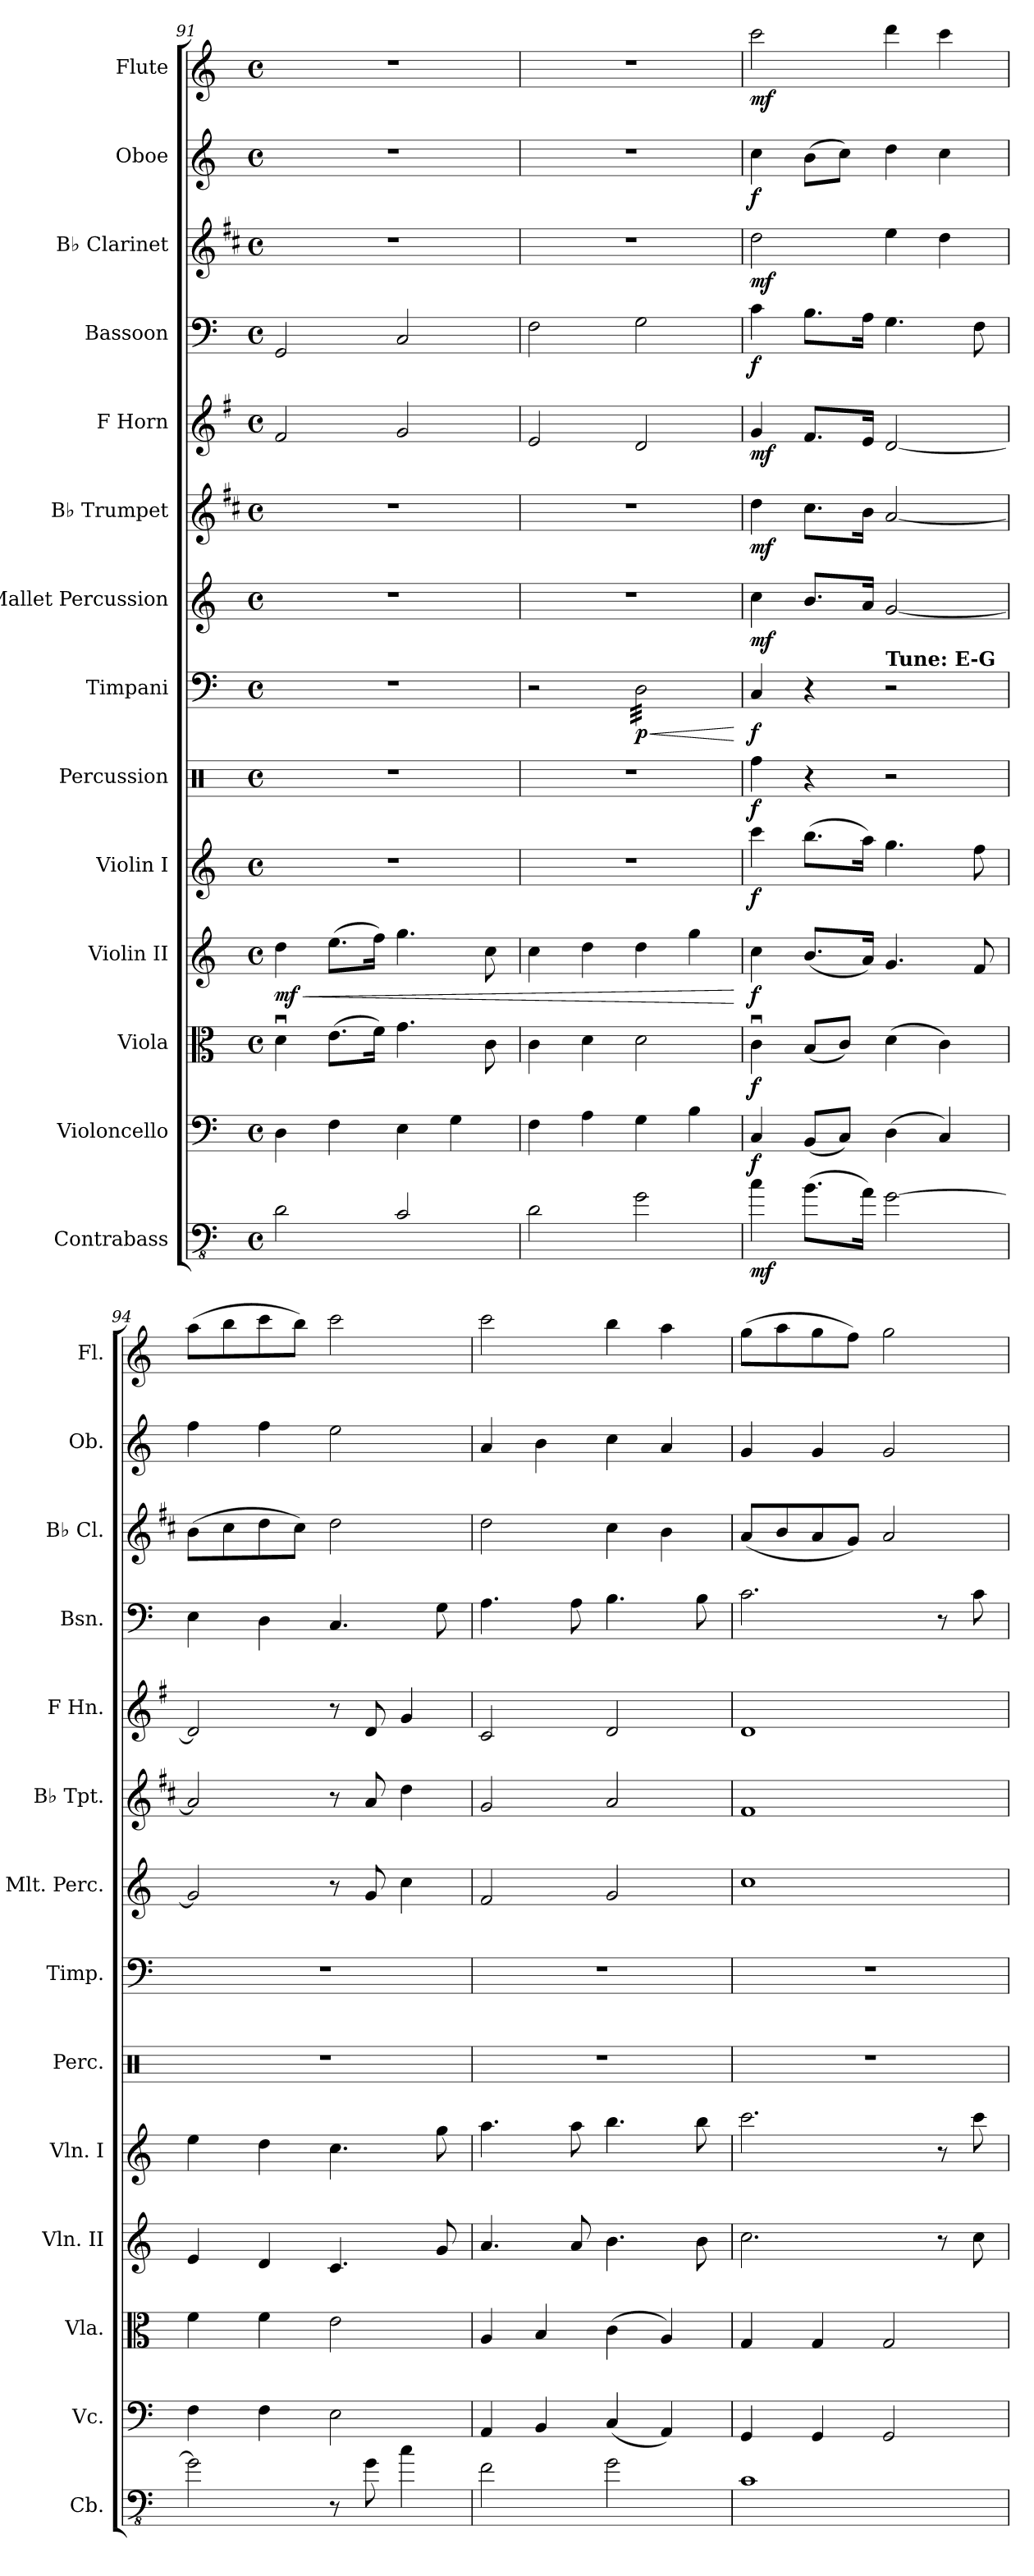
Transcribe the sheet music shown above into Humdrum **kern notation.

**kern	**dynam	**kern	**dynam	**kern	**dynam	**kern	**dynam	**kern	**dynam	**kern	**dynam	**kern	**dynam	**kern	**dynam	**kern	**dynam	**kern	**dynam	**kern	**dynam	**kern	**dynam	**kern	**dynam	**kern	**dynam
*part14	*part14	*part13	*part13	*part12	*part12	*part11	*part11	*part10	*part10	*part9	*part9	*part8	*part8	*part7	*part7	*part6	*part6	*part5	*part5	*part4	*part4	*part3	*part3	*part2	*part2	*part1	*part1
*staff14	*staff14	*staff13	*staff13	*staff12	*staff12	*staff11	*staff11	*staff10	*staff10	*staff9	*staff9	*staff8	*staff8	*staff7	*staff7	*staff6	*staff6	*staff5	*staff5	*staff4	*staff4	*staff3	*staff3	*staff2	*staff2	*staff1	*staff1
*I"Contrabass	*	*I"Violoncello	*	*I"Viola	*	*I"Violin II	*	*I"Violin I	*	*I"Percussion	*	*I"Timpani	*	*I"Mallet Percussion	*	*I"B♭ Trumpet	*	*I"F Horn	*	*I"Bassoon	*	*I"B♭ Clarinet	*	*I"Oboe	*	*I"Flute	*
*I'Cb.	*	*I'Vc.	*	*I'Vla.	*	*I'Vln. II	*	*I'Vln. I	*	*I'Perc.	*	*I'Timp.	*	*I'Mlt. Perc.	*	*I'B♭ Tpt.	*	*I'F Hn.	*	*I'Bsn.	*	*I'B♭ Cl.	*	*I'Ob.	*	*I'Fl.	*
*clefFv4	*	*clefF4	*	*clefC3	*	*clefG2	*	*clefG2	*	*clefX	*	*clefF4	*	*clefG2	*	*clefG2	*	*clefG2	*	*clefF4	*	*clefG2	*	*clefG2	*	*clefG2	*
*ITrd7c12	*	*	*	*	*	*	*	*	*	*	*	*	*	*ITrd-14c-24	*	*ITrd1c2	*	*ITrd4c7	*	*	*	*ITrd1c2	*	*	*	*	*
*k[]	*	*k[]	*	*k[]	*	*k[]	*	*k[]	*	*k[]	*	*k[]	*	*k[]	*	*k[]	*	*k[]	*	*k[]	*	*k[]	*	*k[]	*	*k[]	*
*M4/4	*	*M4/4	*	*M4/4	*	*M4/4	*	*M4/4	*	*M4/4	*	*M4/4	*	*M4/4	*	*M4/4	*	*M4/4	*	*M4/4	*	*M4/4	*	*M4/4	*	*M4/4	*
*met(c)	*	*met(c)	*	*met(c)	*	*met(c)	*	*met(c)	*	*met(c)	*	*met(c)	*	*met(c)	*	*met(c)	*	*met(c)	*	*met(c)	*	*met(c)	*	*met(c)	*	*met(c)	*
=91	=91	=91	=91	=91	=91	=91	=91	=91	=91	=91	=91	=91	=91	=91	=91	=91	=91	=91	=91	=91	=91	=91	=91	=91	=91	=91	=91
!	!	!	!	!	!	!	!LO:HP:b	!	!	!	!	!	!	!	!	!	!	!	!	!	!	!	!	!	!	!	!
!	!	!	!	!	!	!	!LO:DY:n=1:b	!	!	!	!	!	!	!	!	!	!	!	!	!	!	!	!	!	!	!	!
2DD\	.	4D\	.	4du\	.	4dd\	< mf	1r	.	1r	.	1r	.	1r	.	1r	.	2B/	.	2GG/	.	1r	.	1r	.	1r	.
.	.	4F\	.	(8.e\L	.	(8.ee\L	.	.	.	.	.	.	.	.	.	.	.	.	.	.	.	.	.	.	.	.	.
.	.	.	.	16f\Jk)	.	16ff\Jk)	.	.	.	.	.	.	.	.	.	.	.	.	.	.	.	.	.	.	.	.	.
2CC/	.	4E\	.	4.g\	.	4.gg\	.	.	.	.	.	.	.	.	.	.	.	2c/	.	2C/	.	.	.	.	.	.	.
.	.	4G\	.	.	.	.	.	.	.	.	.	.	.	.	.	.	.	.	.	.	.	.	.	.	.	.	.
.	.	.	.	8c\	.	8cc\	.	.	.	.	.	.	.	.	.	.	.	.	.	.	.	.	.	.	.	.	.
=92	=92	=92	=92	=92	=92	=92	=92	=92	=92	=92	=92	=92	=92	=92	=92	=92	=92	=92	=92	=92	=92	=92	=92	=92	=92	=92	=92
2DD\	.	4F\	.	4c\	.	4cc\	.	1r	.	1r	.	2r	.	1r	.	1r	.	2A/	.	2F\	.	1r	.	1r	.	1r	.
.	.	4A\	.	4d\	.	4dd\	.	.	.	.	.	.	.	.	.	.	.	.	.	.	.	.	.	.	.	.	.
!	!	!	!	!	!	!	!	!	!	!	!	!	!LO:HP:b	!	!	!	!	!	!	!	!	!	!	!	!	!	!
!	!	!	!	!	!	!	!	!	!	!	!	!	!LO:DY:n=1:b	!	!	!	!	!	!	!	!	!	!	!	!	!	!
*	*	*	*	*	*	*	*	*	*	*	*	*tremolo	*	*	*	*	*	*	*	*	*	*	*	*	*	*	*
2GG\	.	4G\	.	2d\	.	4dd\	.	.	.	.	.	32D\LLL	< p	.	.	.	.	2G/	.	2G\	.	.	.	.	.	.	.
.	.	.	.	.	.	.	.	.	.	.	.	32D\	.	.	.	.	.	.	.	.	.	.	.	.	.	.	.
.	.	.	.	.	.	.	.	.	.	.	.	32D\	.	.	.	.	.	.	.	.	.	.	.	.	.	.	.
.	.	.	.	.	.	.	.	.	.	.	.	32D\	.	.	.	.	.	.	.	.	.	.	.	.	.	.	.
.	.	.	.	.	.	.	.	.	.	.	.	32D\	.	.	.	.	.	.	.	.	.	.	.	.	.	.	.
.	.	.	.	.	.	.	.	.	.	.	.	32D\	.	.	.	.	.	.	.	.	.	.	.	.	.	.	.
.	.	.	.	.	.	.	.	.	.	.	.	32D\	.	.	.	.	.	.	.	.	.	.	.	.	.	.	.
.	.	.	.	.	.	.	.	.	.	.	.	32D\	.	.	.	.	.	.	.	.	.	.	.	.	.	.	.
.	.	4B\	.	.	.	4gg\	.	.	.	.	.	32D\	.	.	.	.	.	.	.	.	.	.	.	.	.	.	.
.	.	.	.	.	.	.	.	.	.	.	.	32D\	.	.	.	.	.	.	.	.	.	.	.	.	.	.	.
.	.	.	.	.	.	.	.	.	.	.	.	32D\	.	.	.	.	.	.	.	.	.	.	.	.	.	.	.
.	.	.	.	.	.	.	.	.	.	.	.	32D\	.	.	.	.	.	.	.	.	.	.	.	.	.	.	.
.	.	.	.	.	.	.	.	.	.	.	.	32D\	.	.	.	.	.	.	.	.	.	.	.	.	.	.	.
.	.	.	.	.	.	.	.	.	.	.	.	32D\	.	.	.	.	.	.	.	.	.	.	.	.	.	.	.
.	.	.	.	.	.	.	.	.	.	.	.	32D\	.	.	.	.	.	.	.	.	.	.	.	.	.	.	.
.	.	.	.	.	.	.	.	.	.	.	.	32D\JJJ	.	.	.	.	.	.	.	.	.	.	.	.	.	.	.
*	*	*	*	*	*	*	*	*	*	*	*	*Xtremolo	*	*	*	*	*	*	*	*	*	*	*	*	*	*	*
.	.	.	.	.	.	.	[	.	.	.	.	.	[	.	.	.	.	.	.	.	.	.	.	.	.	.	.
!!LO:PB:g=z
=93	=93	=93	=93	=93	=93	=93	=93	=93	=93	=93	=93	=93	=93	=93	=93	=93	=93	=93	=93	=93	=93	=93	=93	=93	=93	=93	=93
!	!LO:DY:b	!	!LO:DY:b	!	!LO:DY:b	!	!LO:DY:b	!	!LO:DY:b	!	!LO:DY:b	!	!LO:DY:b	!	!LO:DY:b	!	!LO:DY:b	!	!LO:DY:b	!	!LO:DY:b	!	!LO:DY:b	!	!LO:DY:b	!	!LO:DY:b
4C\	mf	4C/	f	4cu\	f	4cc\	f	4ccc\	f	4Rff\	f	4C/	f	4cccc\	mf	4cc\	mf	4c/	mf	4c\	f	2cc\	mf	4cc\	f	2ccc\	mf
(8.BB\L	.	(8BB/L	.	(8B/L	.	(8.b/L	.	(8.bb\L	.	4r	.	4r	.	8.bbb/L	.	8.b\L	.	8.B/L	.	8.B\L	.	.	.	(8b\L	.	.	.
.	.	8C/J)	.	8c/J)	.	.	.	.	.	.	.	.	.	.	.	.	.	.	.	.	.	.	.	8cc\J)	.	.	.
16AA\Jk)	.	.	.	.	.	16a/Jk)	.	16aa\Jk)	.	.	.	.	.	16aaa/Jk	.	16a\Jk	.	16A/Jk	.	16A\Jk	.	.	.	.	.	.	.
!	!	!	!	!	!	!	!	!	!	!	!	!LO:TX:a:B:t=Tune&colon; E-G	!	!	!	!	!	!	!	!	!	!	!	!	!	!	!
[2GG\	.	(4D\	.	(4d\	.	4.g/	.	4.gg\	.	2r	.	2r	.	[2ggg/	.	[2g/	.	[2G/	.	4.G\	.	4dd\	.	4dd\	.	4ddd\	.
.	.	4C/)	.	4c\)	.	.	.	.	.	.	.	.	.	.	.	.	.	.	.	.	.	4cc\	.	4cc\	.	4ccc\	.
.	.	.	.	.	.	8f/	.	8ff\	.	.	.	.	.	.	.	.	.	.	.	8F\	.	.	.	.	.	.	.
=94	=94	=94	=94	=94	=94	=94	=94	=94	=94	=94	=94	=94	=94	=94	=94	=94	=94	=94	=94	=94	=94	=94	=94	=94	=94	=94	=94
2GG\]	.	4F\	.	4f\	.	4e/	.	4ee\	.	1r	.	1r	.	2ggg/]	.	2g/]	.	2G/]	.	4E\	.	(8a\L	.	4ff\	.	(8aa\L	.
.	.	.	.	.	.	.	.	.	.	.	.	.	.	.	.	.	.	.	.	.	.	8b\	.	.	.	8bb\	.
.	.	4F\	.	4f\	.	4d/	.	4dd\	.	.	.	.	.	.	.	.	.	.	.	4D\	.	8cc\	.	4ff\	.	8ccc\	.
.	.	.	.	.	.	.	.	.	.	.	.	.	.	.	.	.	.	.	.	.	.	8b\J)	.	.	.	8bb\J)	.
8r	.	2E\	.	2e\	.	4.c/	.	4.cc\	.	.	.	.	.	8r	.	8r	.	8r	.	4.C/	.	2cc\	.	2ee\	.	2ccc\	.
8GG\	.	.	.	.	.	.	.	.	.	.	.	.	.	8ggg/	.	8g/	.	8G/	.	.	.	.	.	.	.	.	.
4C\	.	.	.	.	.	.	.	.	.	.	.	.	.	4cccc\	.	4cc\	.	4c/	.	.	.	.	.	.	.	.	.
.	.	.	.	.	.	8g/	.	8gg\	.	.	.	.	.	.	.	.	.	.	.	8G\	.	.	.	.	.	.	.
=95	=95	=95	=95	=95	=95	=95	=95	=95	=95	=95	=95	=95	=95	=95	=95	=95	=95	=95	=95	=95	=95	=95	=95	=95	=95	=95	=95
2FF\	.	4AA/	.	4A/	.	4.a/	.	4.aa\	.	1r	.	1r	.	2fff/	.	2f/	.	2F/	.	4.A\	.	2cc\	.	4a/	.	2ccc\	.
.	.	4BB/	.	4B/	.	.	.	.	.	.	.	.	.	.	.	.	.	.	.	.	.	.	.	4b\	.	.	.
.	.	.	.	.	.	8a/	.	8aa\	.	.	.	.	.	.	.	.	.	.	.	8A\	.	.	.	.	.	.	.
2GG\	.	(4C/	.	(4c\	.	4.b\	.	4.bb\	.	.	.	.	.	2ggg/	.	2g/	.	2G/	.	4.B\	.	4b\	.	4cc\	.	4bb\	.
.	.	4AA/)	.	4A/)	.	.	.	.	.	.	.	.	.	.	.	.	.	.	.	.	.	4a\	.	4a/	.	4aa\	.
.	.	.	.	.	.	8b\	.	8bb\	.	.	.	.	.	.	.	.	.	.	.	8B\	.	.	.	.	.	.	.
=96	=96	=96	=96	=96	=96	=96	=96	=96	=96	=96	=96	=96	=96	=96	=96	=96	=96	=96	=96	=96	=96	=96	=96	=96	=96	=96	=96
1CC	.	4GG/	.	4G/	.	2.cc\	.	2.ccc\	.	1r	.	1r	.	1cccc	.	1e	.	1G	.	2.c\	.	(8g/L	.	4g/	.	(8gg\L	.
.	.	.	.	.	.	.	.	.	.	.	.	.	.	.	.	.	.	.	.	.	.	8a/	.	.	.	8aa\	.
.	.	4GG/	.	4G/	.	.	.	.	.	.	.	.	.	.	.	.	.	.	.	.	.	8g/	.	4g/	.	8gg\	.
.	.	.	.	.	.	.	.	.	.	.	.	.	.	.	.	.	.	.	.	.	.	8f/J)	.	.	.	8ff\J)	.
.	.	2GG/	.	2G/	.	.	.	.	.	.	.	.	.	.	.	.	.	.	.	.	.	2g/	.	2g/	.	2gg\	.
.	.	.	.	.	.	8r	.	8r	.	.	.	.	.	.	.	.	.	.	.	8r	.	.	.	.	.	.	.
.	.	.	.	.	.	8cc\	.	8ccc\	.	.	.	.	.	.	.	.	.	.	.	8c\	.	.	.	.	.	.	.
=	=	=	=	=	=	=	=	=	=	=	=	=	=	=	=	=	=	=	=	=	=	=	=	=	=	=	=
*-	*-	*-	*-	*-	*-	*-	*-	*-	*-	*-	*-	*-	*-	*-	*-	*-	*-	*-	*-	*-	*-	*-	*-	*-	*-	*-	*-
